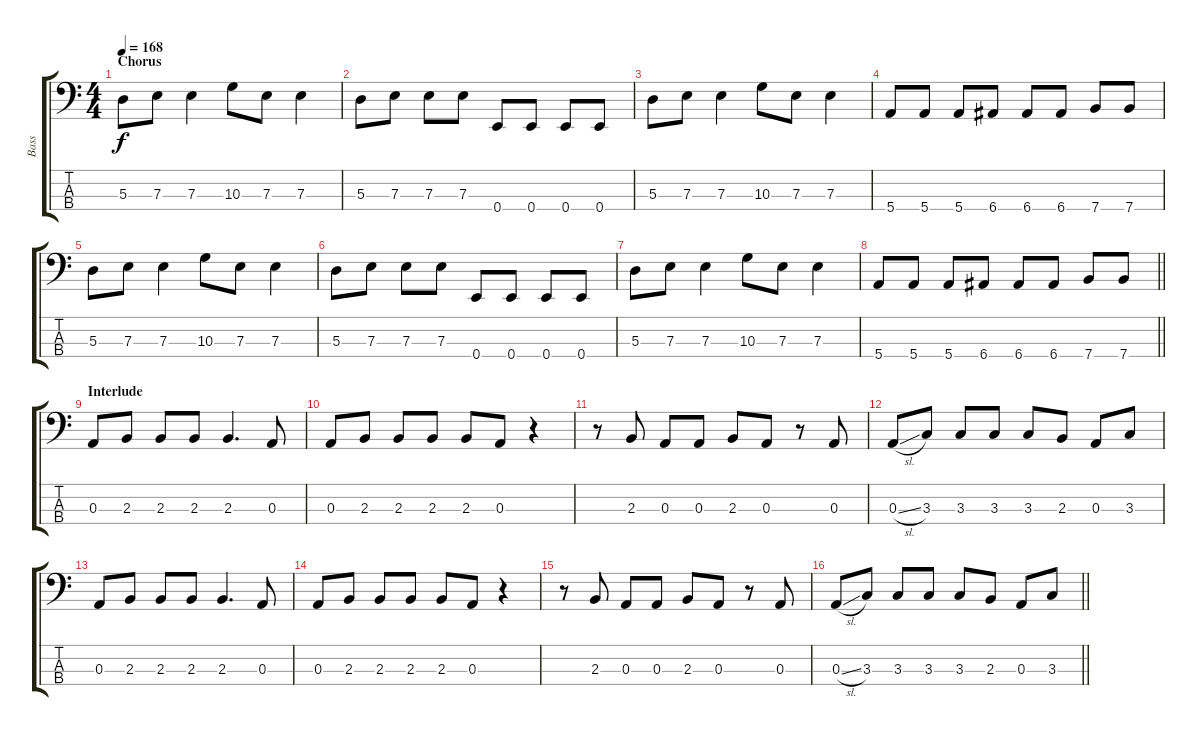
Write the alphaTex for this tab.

\track ("Bass" "Bass") {instrument electricbassfinger}
\staff {score tabs}
\tuning (G2 D2 A1 E1) {hide}
\ts (4 4)
\section ("" "Chorus")
\tempo 168
\clef f4
\ks c
5.3.8{dy f} 7.3.8 7.3.4 10.3.8 7.3.8 7.3.4 |
5.3.8 7.3.8 7.3.8 7.3.8 0.4.8 0.4.8 0.4.8 0.4.8 |
5.3.8 7.3.8 7.3.4 10.3.8 7.3.8 7.3.4 |
5.4.8 5.4.8 5.4.8 6.4.8 6.4.8 6.4.8 7.4.8 7.4.8 |
5.3.8 7.3.8 7.3.4 10.3.8 7.3.8 7.3.4 |
5.3.8 7.3.8 7.3.8 7.3.8 0.4.8 0.4.8 0.4.8 0.4.8 |
5.3.8 7.3.8 7.3.4 10.3.8 7.3.8 7.3.4 |
\barLineRight lightlight
5.4.8 5.4.8 5.4.8 6.4.8 6.4.8 6.4.8 7.4.8 7.4.8 |
\section ("" "Interlude")
0.3.8 2.3.8 2.3.8 2.3.8 2.3.4{d} 0.3.8 |
0.3.8 2.3.8 2.3.8 2.3.8 2.3.8 0.3.8 r.4 |
r.8 2.3.8 0.3.8 0.3.8 2.3.8 0.3.8 r.8 0.3.8 |
0.3{sl}.8 3.3.8 3.3.8 3.3.8 3.3.8 2.3.8 0.3.8 3.3.8 |
0.3.8 2.3.8 2.3.8 2.3.8 2.3.4{d} 0.3.8 |
0.3.8 2.3.8 2.3.8 2.3.8 2.3.8 0.3.8 r.4 |
r.8 2.3.8 0.3.8 0.3.8 2.3.8 0.3.8 r.8 0.3.8 |
\barLineRight lightlight
0.3{sl}.8 3.3.8 3.3.8 3.3.8 3.3.8 2.3.8 0.3.8 3.3.8
